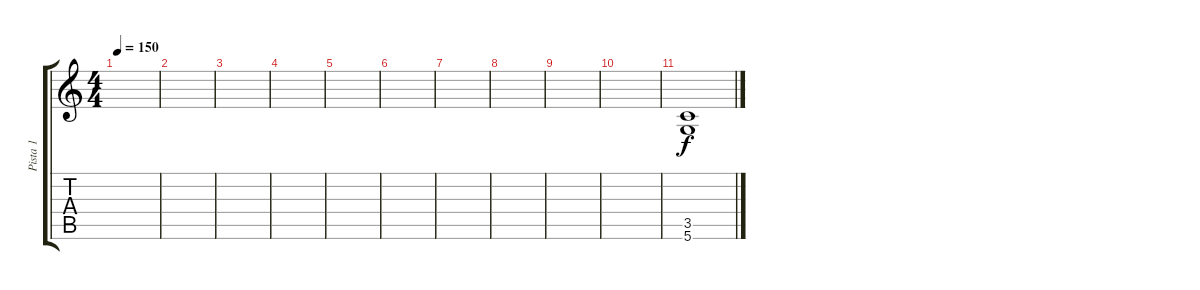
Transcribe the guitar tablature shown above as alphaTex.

\track ("Pista 1" "Pista 1") {instrument overdrivenguitar}
\staff {score tabs}
\tuning (E4 B3 G3 D3 A2 D2) {hide}
\ts (4 4)
\tempo 150
\clef g2
\ks c
|
|
|
|
|
|
|
|
|
|
(3.5 5.6).1
